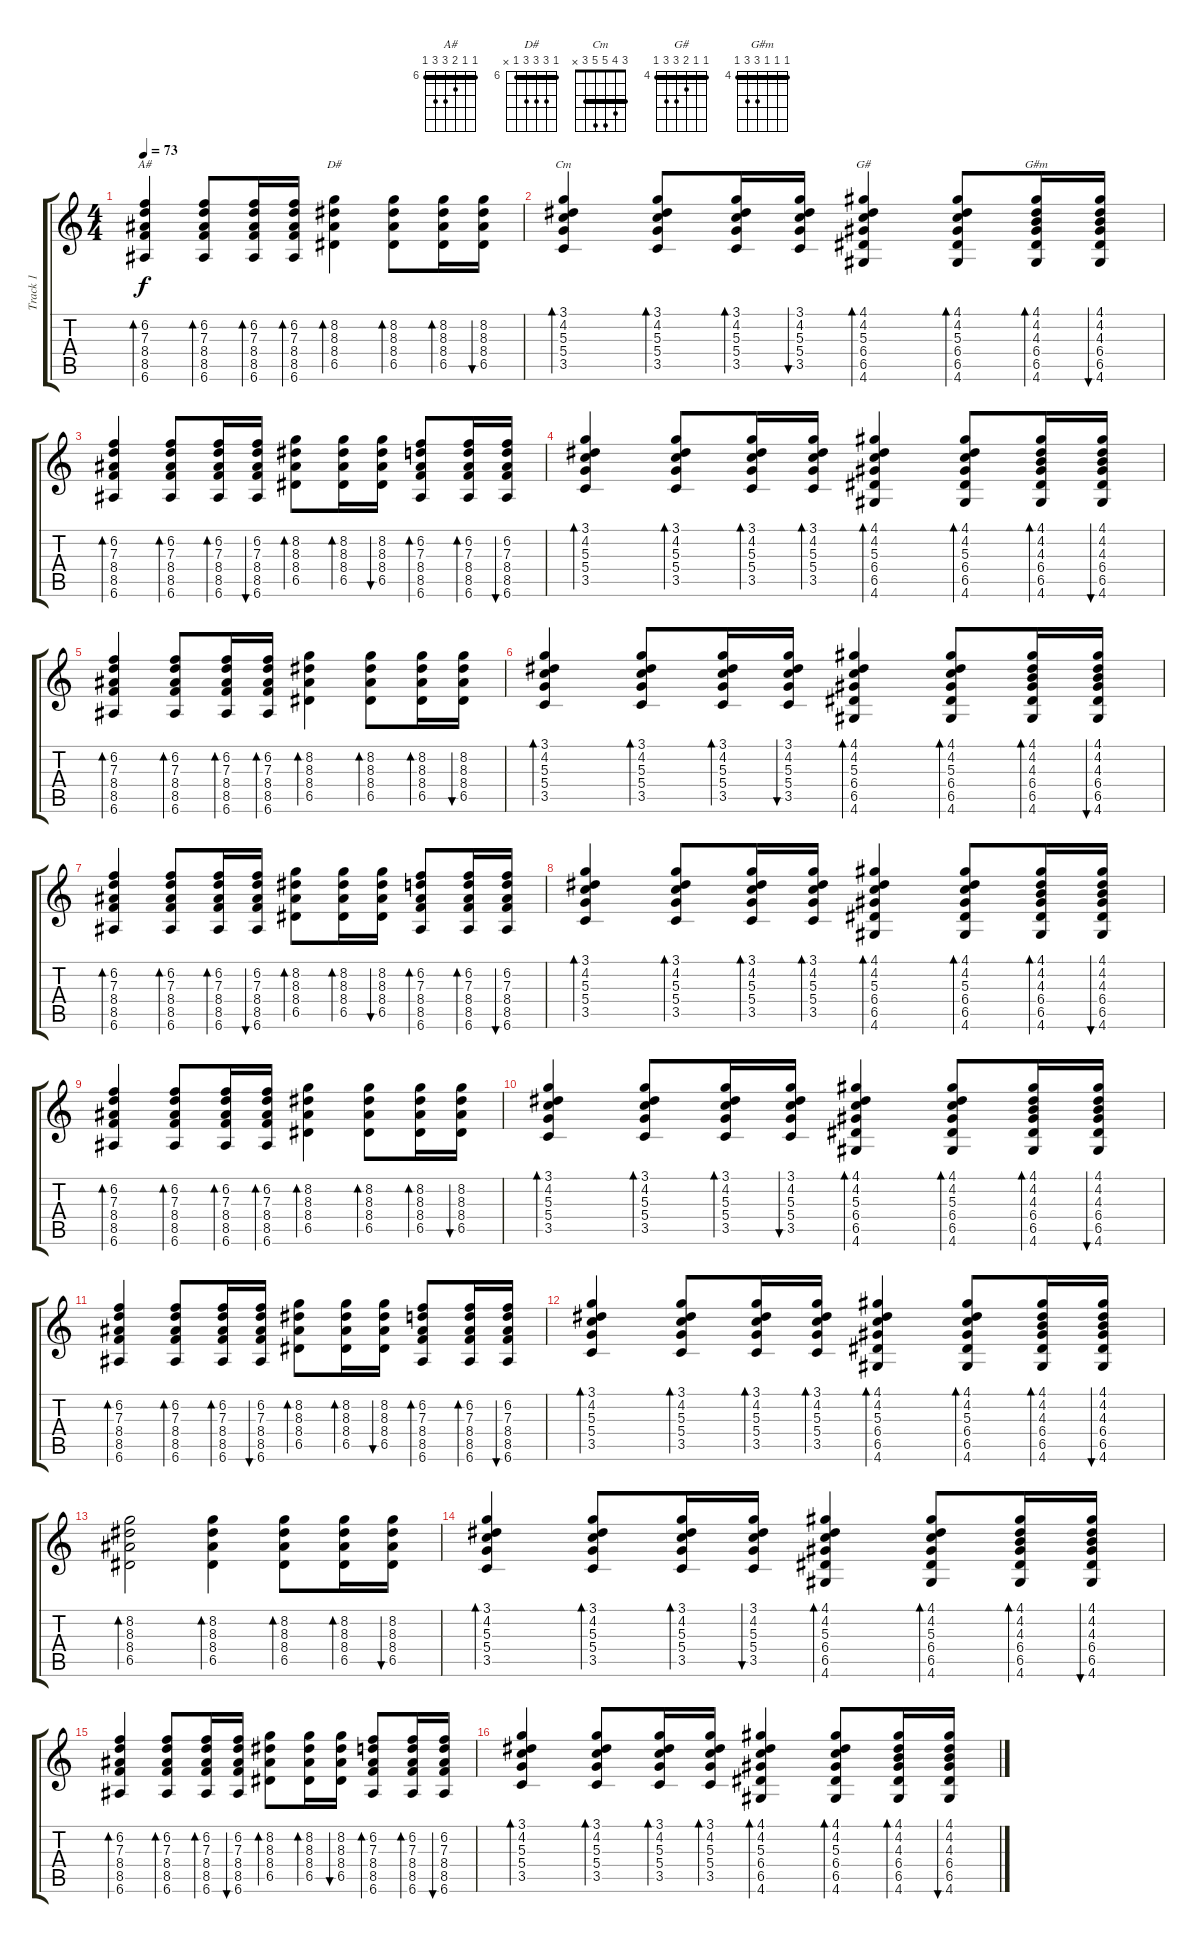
\track ("Track 1" "Track 1") {instrument electricguitarmuted}
\staff {score tabs}
\tuning (E4 B3 G3 D3 A2 E2) {hide}
\chord ("A#" 6 6 7 8 8 6) {firstfret 6 barre 6}
\chord ("D#" 6 8 8 8 6 x) {firstfret 6 barre 6}
\chord ("Cm" 3 4 5 5 3 x) {barre 3}
\chord ("G#" 4 4 5 6 6 4) {firstfret 4 barre 4}
\chord ("G#m" 4 4 4 6 6 4) {firstfret 4 barre 4}
\ts (4 4)
\tempo 73
\clef g2
\ks c
(6.2 7.3 8.4 8.5 6.6).4{bd 60 ch "A#" dy f} (6.2 7.3 8.4 8.5 6.6).8{bd 30} (6.2 7.3 8.4 8.5 6.6).16{bd 30} (6.2 7.3 8.4 8.5 6.6).16{bd 30} (8.2 8.3 8.4 6.5).4{bd 60 ch "D#"} (8.2 8.3 8.4 6.5).8{bd 30} (8.2 8.3 8.4 6.5).16{bd 30} (8.2 8.3 8.4 6.5).16{bu 30} |
(3.1 4.2 5.3 5.4 3.5).4{bd 60 ch "Cm"} (3.1 4.2 5.3 5.4 3.5).8{bd 30} (3.1 4.2 5.3 5.4 3.5).16{bd 30} (3.1 4.2 5.3 5.4 3.5).16{bu 30} (4.1 4.2 5.3 6.4 6.5 4.6).4{bd 60 ch "G#"} (4.1 4.2 5.3 6.4 6.5 4.6).8{bd 30} (4.1 4.2 4.3 6.4 6.5 4.6).16{bd 30 ch "G#m"} (4.1 4.2 4.3 6.4 6.5 4.6).16{bu 30} |
(6.2 7.3 8.4 8.5 6.6).4{bd 60} (6.2 7.3 8.4 8.5 6.6).8{bd 30} (6.2 7.3 8.4 8.5 6.6).16{bd 30} (6.2 7.3 8.4 8.5 6.6).16{bu 30} (8.2 8.3 8.4 6.5).8{bd 30} (8.2 8.3 8.4 6.5).16{bd 30} (8.2 8.3 8.4 6.5).16{bu 30} (6.2 7.3 8.4 8.5 6.6).8{bd 30} (6.2 7.3 8.4 8.5 6.6).16{bd 30} (6.2 7.3 8.4 8.5 6.6).16{bu 30} |
(3.1 4.2 5.3 5.4 3.5).4{bd 60} (3.1 4.2 5.3 5.4 3.5).8{bd 30} (3.1 4.2 5.3 5.4 3.5).16{bd 30} (3.1 4.2 5.3 5.4 3.5).16{bd 30} (4.1 4.2 5.3 6.4 6.5 4.6).4{bd 60} (4.1 4.2 5.3 6.4 6.5 4.6).8{bd 30} (4.1 4.2 4.3 6.4 6.5 4.6).16{bd 30} (4.1 4.2 4.3 6.4 6.5 4.6).16{bu 30} |
(6.2 7.3 8.4 8.5 6.6).4{bd 60} (6.2 7.3 8.4 8.5 6.6).8{bd 30} (6.2 7.3 8.4 8.5 6.6).16{bd 30} (6.2 7.3 8.4 8.5 6.6).16{bd 30} (8.2 8.3 8.4 6.5).4{bd 60} (8.2 8.3 8.4 6.5).8{bd 30} (8.2 8.3 8.4 6.5).16{bd 30} (8.2 8.3 8.4 6.5).16{bu 30} |
(3.1 4.2 5.3 5.4 3.5).4{bd 60} (3.1 4.2 5.3 5.4 3.5).8{bd 30} (3.1 4.2 5.3 5.4 3.5).16{bd 30} (3.1 4.2 5.3 5.4 3.5).16{bu 30} (4.1 4.2 5.3 6.4 6.5 4.6).4{bd 60} (4.1 4.2 5.3 6.4 6.5 4.6).8{bd 30} (4.1 4.2 4.3 6.4 6.5 4.6).16{bd 30} (4.1 4.2 4.3 6.4 6.5 4.6).16{bu 30} |
(6.2 7.3 8.4 8.5 6.6).4{bd 60} (6.2 7.3 8.4 8.5 6.6).8{bd 30} (6.2 7.3 8.4 8.5 6.6).16{bd 30} (6.2 7.3 8.4 8.5 6.6).16{bu 30} (8.2 8.3 8.4 6.5).8{bd 30} (8.2 8.3 8.4 6.5).16{bd 30} (8.2 8.3 8.4 6.5).16{bu 30} (6.2 7.3 8.4 8.5 6.6).8{bd 30} (6.2 7.3 8.4 8.5 6.6).16{bd 30} (6.2 7.3 8.4 8.5 6.6).16{bu 30} |
(3.1 4.2 5.3 5.4 3.5).4{bd 60} (3.1 4.2 5.3 5.4 3.5).8{bd 30} (3.1 4.2 5.3 5.4 3.5).16{bd 30} (3.1 4.2 5.3 5.4 3.5).16{bd 30} (4.1 4.2 5.3 6.4 6.5 4.6).4{bd 60} (4.1 4.2 5.3 6.4 6.5 4.6).8{bd 30} (4.1 4.2 4.3 6.4 6.5 4.6).16{bd 30} (4.1 4.2 4.3 6.4 6.5 4.6).16{bu 30} |
(6.2 7.3 8.4 8.5 6.6).4{bd 60} (6.2 7.3 8.4 8.5 6.6).8{bd 30} (6.2 7.3 8.4 8.5 6.6).16{bd 30} (6.2 7.3 8.4 8.5 6.6).16{bd 30} (8.2 8.3 8.4 6.5).4{bd 60} (8.2 8.3 8.4 6.5).8{bd 30} (8.2 8.3 8.4 6.5).16{bd 30} (8.2 8.3 8.4 6.5).16{bu 30} |
(3.1 4.2 5.3 5.4 3.5).4{bd 60} (3.1 4.2 5.3 5.4 3.5).8{bd 30} (3.1 4.2 5.3 5.4 3.5).16{bd 30} (3.1 4.2 5.3 5.4 3.5).16{bu 30} (4.1 4.2 5.3 6.4 6.5 4.6).4{bd 60} (4.1 4.2 5.3 6.4 6.5 4.6).8{bd 30} (4.1 4.2 4.3 6.4 6.5 4.6).16{bd 30} (4.1 4.2 4.3 6.4 6.5 4.6).16{bu 30} |
(6.2 7.3 8.4 8.5 6.6).4{bd 60} (6.2 7.3 8.4 8.5 6.6).8{bd 30} (6.2 7.3 8.4 8.5 6.6).16{bd 30} (6.2 7.3 8.4 8.5 6.6).16{bu 30} (8.2 8.3 8.4 6.5).8{bd 30} (8.2 8.3 8.4 6.5).16{bd 30} (8.2 8.3 8.4 6.5).16{bu 30} (6.2 7.3 8.4 8.5 6.6).8{bd 30} (6.2 7.3 8.4 8.5 6.6).16{bd 30} (6.2 7.3 8.4 8.5 6.6).16{bu 30} |
(3.1 4.2 5.3 5.4 3.5).4{bd 60} (3.1 4.2 5.3 5.4 3.5).8{bd 30} (3.1 4.2 5.3 5.4 3.5).16{bd 60} (3.1 4.2 5.3 5.4 3.5).16{bd 30} (4.1 4.2 5.3 6.4 6.5 4.6).4{bd 60} (4.1 4.2 5.3 6.4 6.5 4.6).8{bd 30} (4.1 4.2 4.3 6.4 6.5 4.6).16{bd 30} (4.1 4.2 4.3 6.4 6.5 4.6).16{bu 30} |
(8.2 8.3 8.4 6.5).2{bd 120} (8.2 8.3 8.4 6.5).4{bd 60} (8.2 8.3 8.4 6.5).8{bd 30} (8.2 8.3 8.4 6.5).16{bd 30} (8.2 8.3 8.4 6.5).16{bu 30} |
(3.1 4.2 5.3 5.4 3.5).4{bd 60} (3.1 4.2 5.3 5.4 3.5).8{bd 30} (3.1 4.2 5.3 5.4 3.5).16{bd 30} (3.1 4.2 5.3 5.4 3.5).16{bu 30} (4.1 4.2 5.3 6.4 6.5 4.6).4{bd 60} (4.1 4.2 5.3 6.4 6.5 4.6).8{bd 30} (4.1 4.2 4.3 6.4 6.5 4.6).16{bd 30} (4.1 4.2 4.3 6.4 6.5 4.6).16{bu 30} |
(6.2 7.3 8.4 8.5 6.6).4{bd 60} (6.2 7.3 8.4 8.5 6.6).8{bd 30} (6.2 7.3 8.4 8.5 6.6).16{bd 30} (6.2 7.3 8.4 8.5 6.6).16{bu 30} (8.2 8.3 8.4 6.5).8{bd 30} (8.2 8.3 8.4 6.5).16{bd 30} (8.2 8.3 8.4 6.5).16{bu 30} (6.2 7.3 8.4 8.5 6.6).8{bd 30} (6.2 7.3 8.4 8.5 6.6).16{bd 30} (6.2 7.3 8.4 8.5 6.6).16{bu 30} |
(3.1 4.2 5.3 5.4 3.5).4{bd 60} (3.1 4.2 5.3 5.4 3.5).8{bd 30} (3.1 4.2 5.3 5.4 3.5).16{bd 30} (3.1 4.2 5.3 5.4 3.5).16{bd 30} (4.1 4.2 5.3 6.4 6.5 4.6).4{bd 60} (4.1 4.2 5.3 6.4 6.5 4.6).8{bd 30} (4.1 4.2 4.3 6.4 6.5 4.6).16{bd 30} (4.1 4.2 4.3 6.4 6.5 4.6).16{bu 30}
